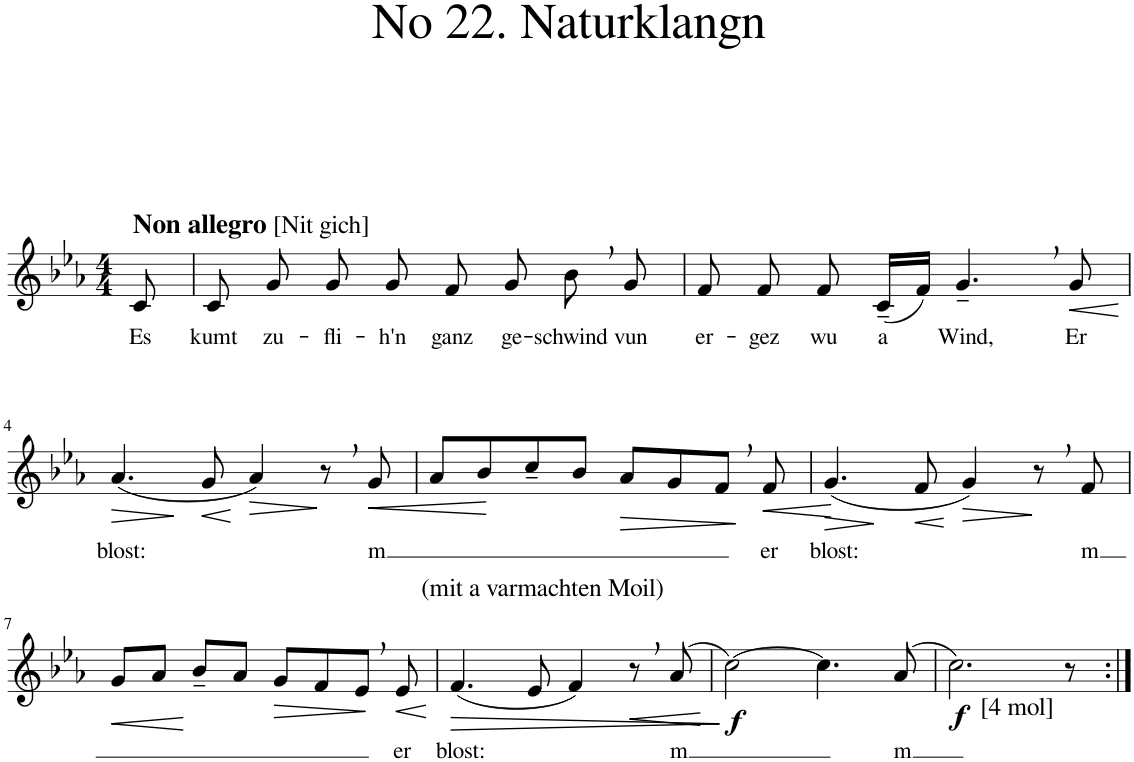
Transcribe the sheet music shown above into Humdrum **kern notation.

**kern	**text	**dynam
*part1	*part1	*part1
*staff1	*staff1	*staff1
*I"Klavier	*	*
*I'Klav.	*	*
*clefG2	*	*
*k[b-e-a-]	*	*
*M4/4	*	*
=1	=1	=1
!LO:TX:a:B:t=Non allegro	!	!
!LO:TX:a:t=[Nit gich]	!	!
!	!LO:LY:b	!
8c/	Es	.
=2	=2	=2
!	!LO:LY:b	!
8c/	kumt	.
!	!LO:LY:b	!
8g/	zu-	.
!	!LO:LY:b	!
8g/	-fli-	.
!	!LO:LY:b	!
8g/	-h'n	.
!	!LO:LY:b	!
8f/	ganz	.
!	!LO:LY:b	!
8g/	ge-	.
!	!LO:LY:b	!
8b-,\	-schwind	.
!	!LO:LY:b	!
8g/	vun	.
=3	=3	=3
!	!LO:LY:b	!
8f/	er-	.
!	!LO:LY:b	!
8f/	-gez	.
!	!LO:LY:b	!
8f/	wu	.
!	!LO:LY:b	!
(16c~/LL	a	.
16f/JJ)	.	.
!	!LO:LY:b	!
4.g~,/	Wind,	.
!	!LO:LY:b	!LO:HP:b
8g/	Er	<
.	.	[
!!LO:LB:g=z
=4	=4	=4
!	!LO:LY:b	!LO:HP:b
(4.a-/	blost:	>
!	!	!LO:HP:b
8g/	.	<
!	!	!LO:HP:b
4a-/)	.	>
8r	.	.
!LO:TX:b:t=(mit a varmachten Moil)	!	!
!	!LO:LY:b	!LO:HP:b
8g/	m	<
.	.	] [ ] [
=5	=5	=5
8a-/L	.	.
8b-/	.	.
8cc~/	.	.
8b-/J	.	.
!	!	!LO:HP:b
8a-/L	.	>
8g/	.	.
8f,/J	.	.
!	!LO:LY:b	!LO:HP:b
8f/	er	<
.	.	] [
=6	=6	=6
!	!LO:LY:b	!LO:HP:b
(4.g/	blost:	>
!	!	!LO:HP:b
8f/	.	<
!	!	!LO:HP:b
4g/)	.	>
8r	.	.
!	!LO:LY:b	!
8f/	m	.
.	.	] [ ]
!!LO:LB:g=z
=7	=7	=7
!	!	!LO:HP:b
8g/L	.	<
8a-/J	.	.
8b-~/L	.	.
8a-/J	.	.
!	!	!LO:HP:b
8g/L	.	>
8f/	.	.
8e-,/J	.	.
!	!LO:LY:b	!LO:HP:b
8e-/	er	<
.	.	[ ] [
=8	=8	=8
!	!LO:LY:b	!LO:HP:b
(4.f/	blost:	>
8e-/	.	.
4f/)	.	.
!	!	!LO:HP:b
8r	.	<
!	!LO:LY:b	!
(8a-/	m	.
.	.	] [
=9	=9	=9
!	!	!LO:DY:b
[2cc\)	.	f
4.cc\]	.	.
!	!LO:LY:b	!
(8a-/	m	.
=10	=10	=10
!LO:TX:b:t=[4 mol]	!	!
!	!	!LO:DY:b
2.cc\)	.	f
8r	.	.
=:|!	=:|!	=:|!
*-	*-	*-
